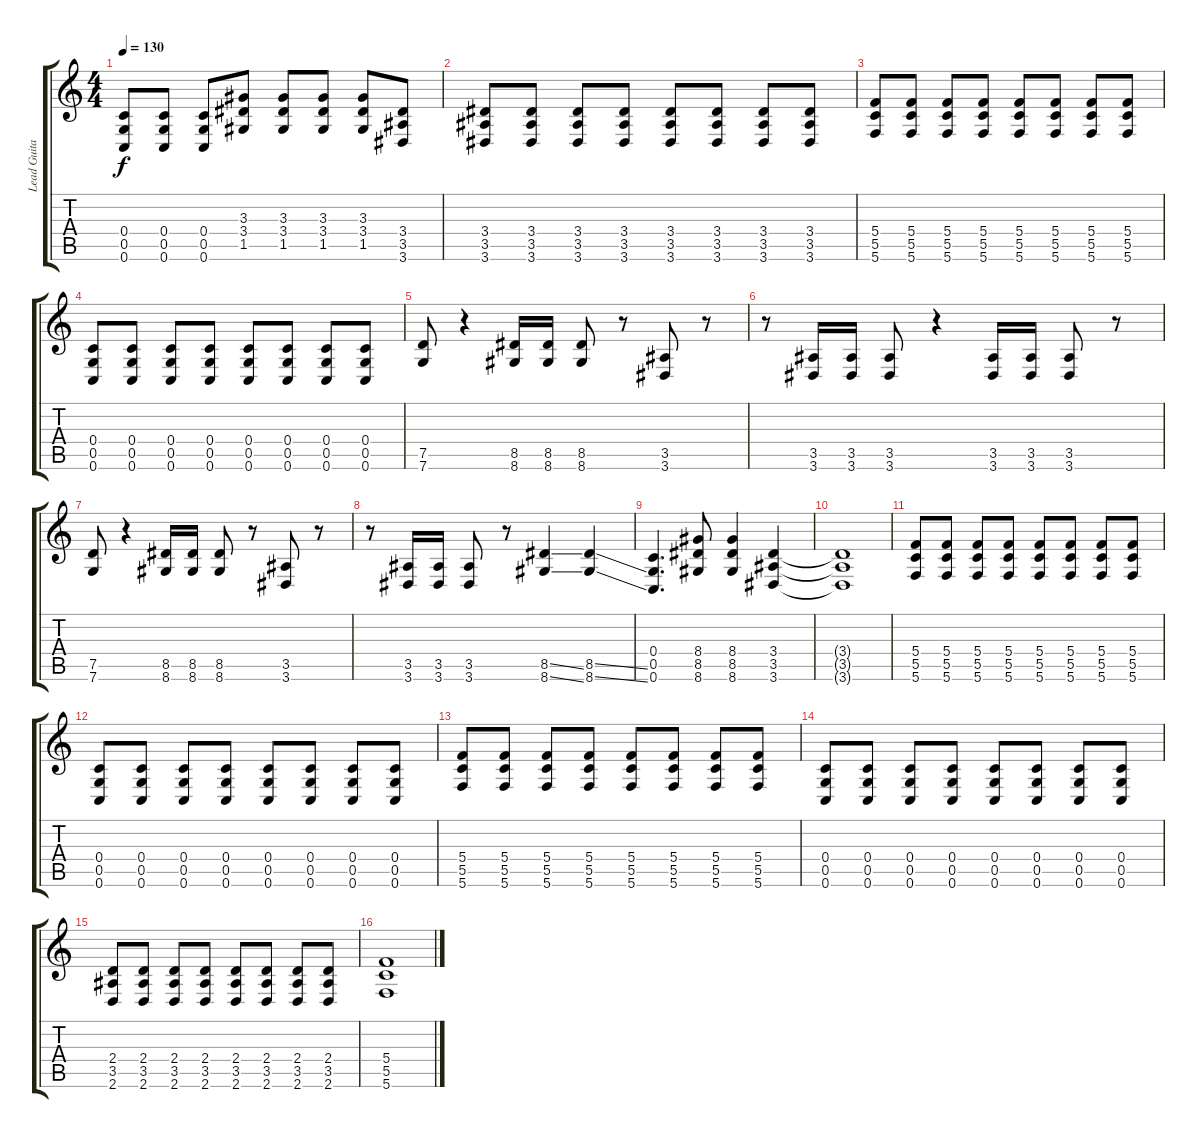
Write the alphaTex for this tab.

\track ("Lead Guitar" "Lead Guita") {instrument distortionguitar}
\staff {score tabs}
\tuning (D4 A3 F3 C3 G2 C2) {hide}
\ts (4 4)
\tempo 130
\clef g2
\ks c
(0.4 0.5 0.6).8{dy f} (0.4 0.5 0.6).8 (0.4 0.5 0.6).8 (3.3 3.4 1.5).8 (3.3 3.4 1.5).8 (3.3 3.4 1.5).8 (3.3 3.4 1.5).8 (3.4 3.5 3.6).8 |
(3.4 3.5 3.6).8 (3.4 3.5 3.6).8 (3.4 3.5 3.6).8 (3.4 3.5 3.6).8 (3.4 3.5 3.6).8 (3.4 3.5 3.6).8 (3.4 3.5 3.6).8 (3.4 3.5 3.6).8 |
(5.4 5.5 5.6).8 (5.4 5.5 5.6).8 (5.4 5.5 5.6).8 (5.4 5.5 5.6).8 (5.4 5.5 5.6).8 (5.4 5.5 5.6).8 (5.4 5.5 5.6).8 (5.4 5.5 5.6).8 |
(0.4 0.5 0.6).8 (0.4 0.5 0.6).8 (0.4 0.5 0.6).8 (0.4 0.5 0.6).8 (0.4 0.5 0.6).8 (0.4 0.5 0.6).8 (0.4 0.5 0.6).8 (0.4 0.5 0.6).8 |
(7.5 7.6).8 r.4 (8.5 8.6).16 (8.5 8.6).16 (8.5 8.6).8 r.8 (3.5 3.6).8 r.8 |
r.8 (3.5 3.6).16 (3.5 3.6).16 (3.5 3.6).8 r.4 (3.5 3.6).16 (3.5 3.6).16 (3.5 3.6).8 r.8 |
(7.5 7.6).8 r.4 (8.5 8.6).16 (8.5 8.6).16 (8.5 8.6).8 r.8 (3.5 3.6).8 r.8 |
r.8 (3.5 3.6).16 (3.5 3.6).16 (3.5 3.6).8 r.8 (8.5{ss} 8.6{ss}).4 (8.5{ss} 8.6{ss}).4 |
(0.4 0.5 0.6).4{d} (8.4 8.5 8.6).8 (8.4 8.5 8.6).4 (3.4 3.5 3.6).4 |
(3.4{t} 3.5{t} 3.6{t}).1 |
(5.4 5.5 5.6).8 (5.4 5.5 5.6).8 (5.4 5.5 5.6).8 (5.4 5.5 5.6).8 (5.4 5.5 5.6).8 (5.4 5.5 5.6).8 (5.4 5.5 5.6).8 (5.4 5.5 5.6).8 |
(0.4 0.5 0.6).8 (0.4 0.5 0.6).8 (0.4 0.5 0.6).8 (0.4 0.5 0.6).8 (0.4 0.5 0.6).8 (0.4 0.5 0.6).8 (0.4 0.5 0.6).8 (0.4 0.5 0.6).8 |
(5.4 5.5 5.6).8 (5.4 5.5 5.6).8 (5.4 5.5 5.6).8 (5.4 5.5 5.6).8 (5.4 5.5 5.6).8 (5.4 5.5 5.6).8 (5.4 5.5 5.6).8 (5.4 5.5 5.6).8 |
(0.4 0.5 0.6).8 (0.4 0.5 0.6).8 (0.4 0.5 0.6).8 (0.4 0.5 0.6).8 (0.4 0.5 0.6).8 (0.4 0.5 0.6).8 (0.4 0.5 0.6).8 (0.4 0.5 0.6).8 |
(2.4 3.5 2.6).8 (2.4 3.5 2.6).8 (2.4 3.5 2.6).8 (2.4 3.5 2.6).8 (2.4 3.5 2.6).8 (2.4 3.5 2.6).8 (2.4 3.5 2.6).8 (2.4 3.5 2.6).8 |
(5.4 5.5 5.6).1
